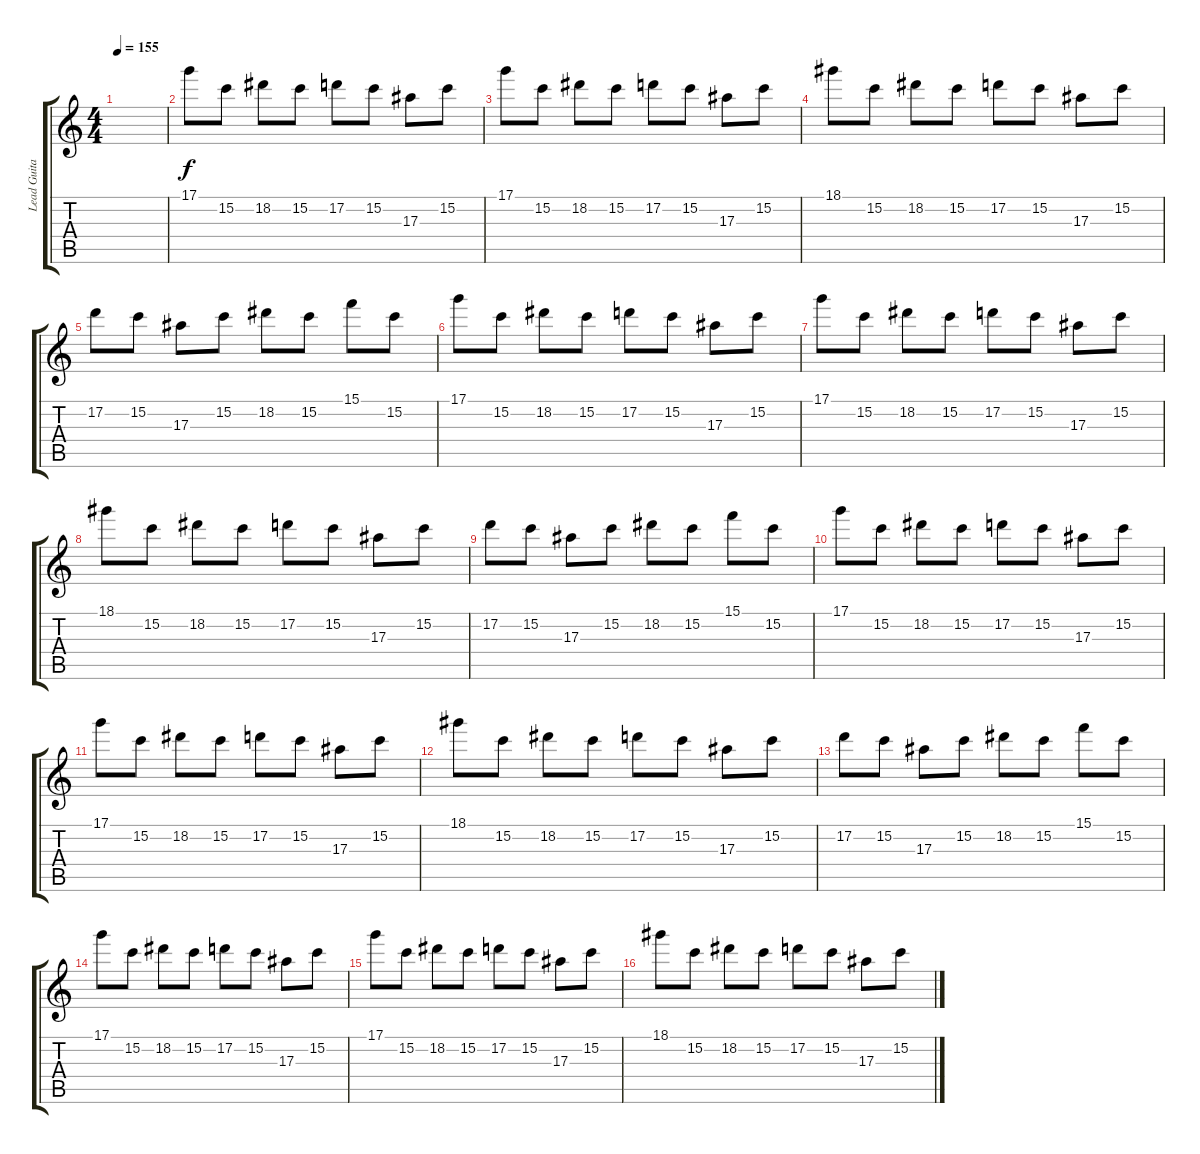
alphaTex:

\track ("Lead Guitar (Drop C)" "Lead Guita") {instrument distortionguitar}
\staff {score tabs}
\tuning (D4 A3 F3 C3 G2 C2) {hide}
\ts (4 4)
\tempo 155
\clef g2
\ks c
|
17.1.8 15.2.8 18.2.8 15.2.8 17.2.8 15.2.8 17.3.8 15.2.8 |
17.1.8 15.2.8 18.2.8 15.2.8 17.2.8 15.2.8 17.3.8 15.2.8 |
18.1.8 15.2.8 18.2.8 15.2.8 17.2.8 15.2.8 17.3.8 15.2.8 |
17.2.8 15.2.8 17.3.8 15.2.8 18.2.8 15.2.8 15.1.8 15.2.8 |
17.1.8 15.2.8 18.2.8 15.2.8 17.2.8 15.2.8 17.3.8 15.2.8 |
17.1.8 15.2.8 18.2.8 15.2.8 17.2.8 15.2.8 17.3.8 15.2.8 |
18.1.8 15.2.8 18.2.8 15.2.8 17.2.8 15.2.8 17.3.8 15.2.8 |
17.2.8 15.2.8 17.3.8 15.2.8 18.2.8 15.2.8 15.1.8 15.2.8 |
17.1.8 15.2.8 18.2.8 15.2.8 17.2.8 15.2.8 17.3.8 15.2.8 |
17.1.8 15.2.8 18.2.8 15.2.8 17.2.8 15.2.8 17.3.8 15.2.8 |
18.1.8 15.2.8 18.2.8 15.2.8 17.2.8 15.2.8 17.3.8 15.2.8 |
17.2.8 15.2.8 17.3.8 15.2.8 18.2.8 15.2.8 15.1.8 15.2.8 |
17.1.8 15.2.8 18.2.8 15.2.8 17.2.8 15.2.8 17.3.8 15.2.8 |
17.1.8 15.2.8 18.2.8 15.2.8 17.2.8 15.2.8 17.3.8 15.2.8 |
18.1.8 15.2.8 18.2.8 15.2.8 17.2.8 15.2.8 17.3.8 15.2.8
